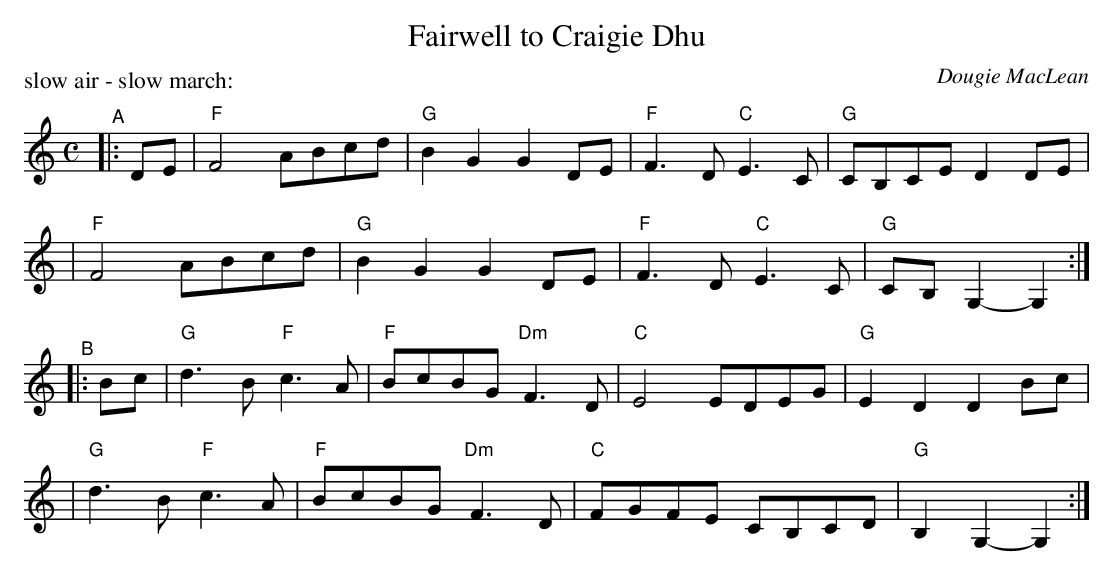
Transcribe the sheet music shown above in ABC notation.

X:1
T: Fairwell to Craigie Dhu
C: Dougie MacLean
P: air, march
P: slow air - slow march:
M: C
L: 1/8
K: Gmix
"^A"|: DE \
| "F"F4 ABcd | "G"B2G2 G2DE | "F"F3D "C"E3C | "G"CB,CE D2DE |
| "F"F4 ABcd | "G"B2G2 G2DE | "F"F3D "C"E3C | "G"CB,G,2- G,2 :|
"^B"|: Bc \
| "G"d3B "F"c3A | "F"BcBG "Dm"F3D | "C"E4 EDEG | "G"E2D2 D2Bc |
| "G"d3B "F"c3A | "F"BcBG "Dm"F3D | "C"FGFE CB,CD | "G"B,2G,2- G,2 :|
